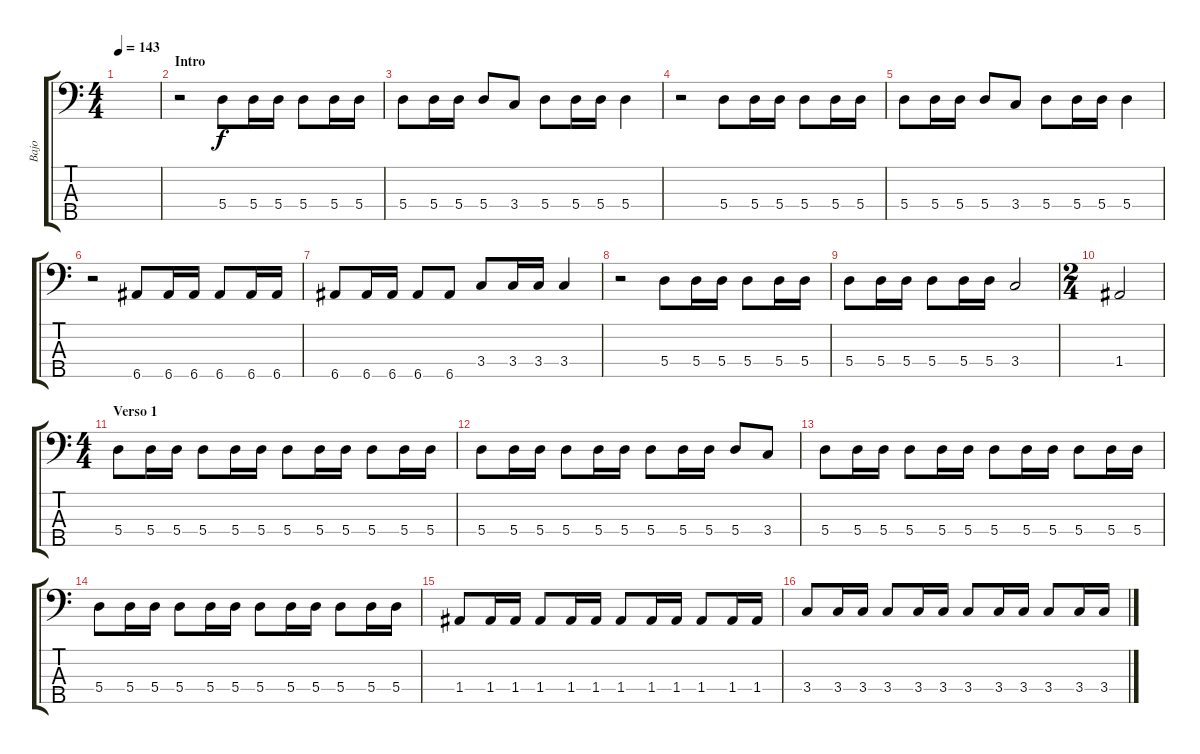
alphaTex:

\track ("Bajo" "Bajo") {instrument electricbassfinger}
\staff {score tabs}
\tuning (C3 G2 D2 A1 E1) {hide}
\ts (4 4)
\tempo 143
\clef f4
\ks c
|
\section ("" "Intro")
r.2 5.4.8 5.4.16 5.4.16 5.4.8 5.4.16 5.4.16 |
5.4.8 5.4.16 5.4.16 5.4.8 3.4.8 5.4.8 5.4.16 5.4.16 5.4.4 |
r.2 5.4.8 5.4.16 5.4.16 5.4.8 5.4.16 5.4.16 |
5.4.8 5.4.16 5.4.16 5.4.8 3.4.8 5.4.8 5.4.16 5.4.16 5.4.4 |
r.2 6.5.8 6.5.16 6.5.16 6.5.8 6.5.16 6.5.16 |
6.5.8 6.5.16 6.5.16 6.5.8 6.5.8 3.4.8 3.4.16 3.4.16 3.4.4 |
r.2 5.4.8 5.4.16 5.4.16 5.4.8 5.4.16 5.4.16 |
5.4.8 5.4.16 5.4.16 5.4.8 5.4.16 5.4.16 3.4.2 |
\ts (2 4)
1.4.2 |
\ts (4 4)
\section ("" "Verso 1")
5.4.8 5.4.16 5.4.16 5.4.8 5.4.16 5.4.16 5.4.8 5.4.16 5.4.16 5.4.8 5.4.16 5.4.16 |
5.4.8 5.4.16 5.4.16 5.4.8 5.4.16 5.4.16 5.4.8 5.4.16 5.4.16 5.4.8 3.4.8 |
5.4.8 5.4.16 5.4.16 5.4.8 5.4.16 5.4.16 5.4.8 5.4.16 5.4.16 5.4.8 5.4.16 5.4.16 |
5.4.8 5.4.16 5.4.16 5.4.8 5.4.16 5.4.16 5.4.8 5.4.16 5.4.16 5.4.8 5.4.16 5.4.16 |
1.4.8 1.4.16 1.4.16 1.4.8 1.4.16 1.4.16 1.4.8 1.4.16 1.4.16 1.4.8 1.4.16 1.4.16 |
3.4.8 3.4.16 3.4.16 3.4.8 3.4.16 3.4.16 3.4.8 3.4.16 3.4.16 3.4.8 3.4.16 3.4.16
